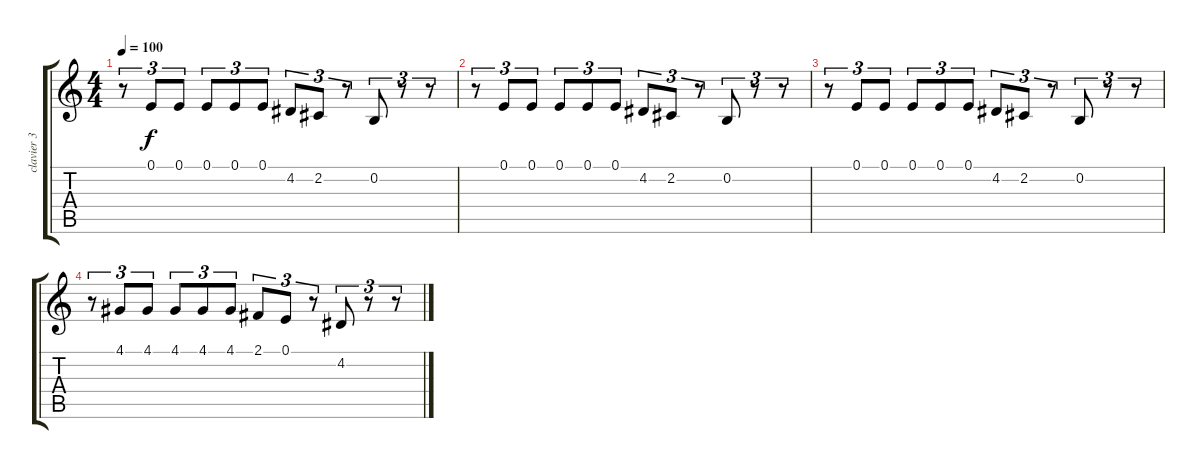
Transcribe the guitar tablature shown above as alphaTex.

\track ("clavier 3" "clavier 3") {instrument synthbrass2}
\staff {score tabs}
\tuning (E4 B3 G3 D3 A2 E2) {hide}
\ts (4 4)
\tempo 100
\clef g2
\ks c
r.8{tu (3 2) dy f instrument synthbrass2} 0.1.8{tu (3 2)} 0.1.8{tu (3 2)} 0.1.8{tu (3 2)} 0.1.8{tu (3 2)} 0.1.8{tu (3 2)} 4.2.8{tu (3 2)} 2.2.8{tu (3 2)} r.8{tu (3 2)} 0.2.8{tu (3 2)} r.8{tu (3 2)} r.8{tu (3 2)} |
r.8{tu (3 2)} 0.1.8{tu (3 2)} 0.1.8{tu (3 2)} 0.1.8{tu (3 2)} 0.1.8{tu (3 2)} 0.1.8{tu (3 2)} 4.2.8{tu (3 2)} 2.2.8{tu (3 2)} r.8{tu (3 2)} 0.2.8{tu (3 2)} r.8{tu (3 2)} r.8{tu (3 2)} |
r.8{tu (3 2)} 0.1.8{tu (3 2)} 0.1.8{tu (3 2)} 0.1.8{tu (3 2)} 0.1.8{tu (3 2)} 0.1.8{tu (3 2)} 4.2.8{tu (3 2)} 2.2.8{tu (3 2)} r.8{tu (3 2)} 0.2.8{tu (3 2)} r.8{tu (3 2)} r.8{tu (3 2)} |
r.8{tu (3 2)} 4.1.8{tu (3 2)} 4.1.8{tu (3 2)} 4.1.8{tu (3 2)} 4.1.8{tu (3 2)} 4.1.8{tu (3 2)} 2.1.8{tu (3 2)} 0.1.8{tu (3 2)} r.8{tu (3 2)} 4.2.8{tu (3 2)} r.8{tu (3 2)} r.8{tu (3 2)}
